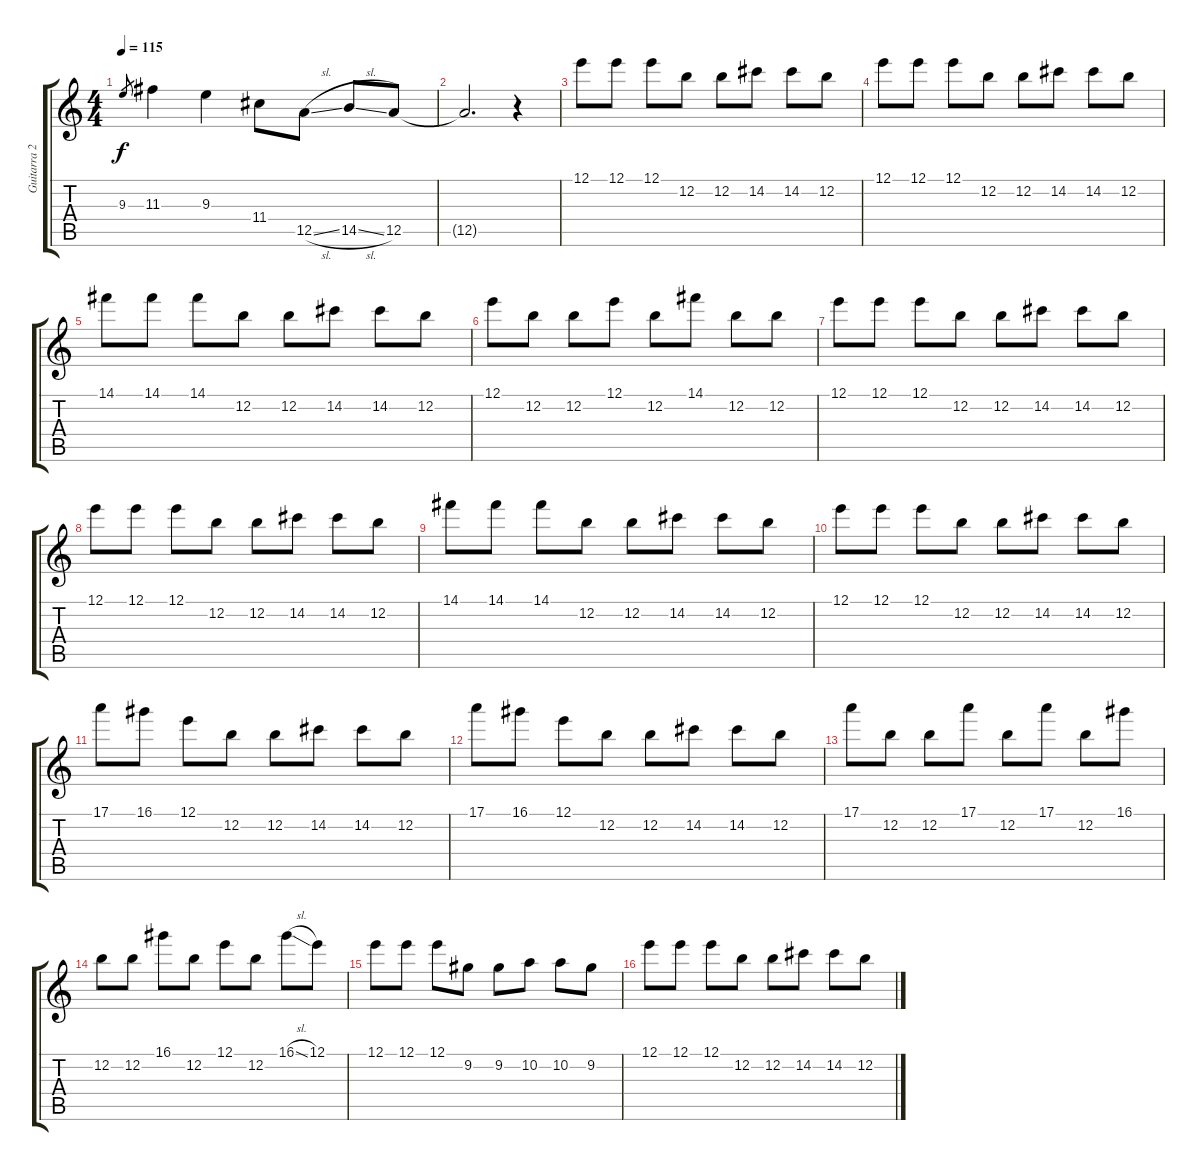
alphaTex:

\track ("Guitarra 2" "Guitarra 2") {instrument distortionguitar}
\staff {score tabs}
\tuning (E4 B3 G3 D3 A2 E2) {hide}
\ts (4 4)
\tempo 115
\clef g2
\ks c
9.3.8{gr dy f} 11.3.4 9.3.4 11.4.8 12.5{sl}.8 14.5{sl}.8 12.5.8 |
12.5{t}.2{d} r.4 |
12.1.8 12.1.8 12.1.8 12.2.8 12.2.8 14.2.8 14.2.8 12.2.8 |
12.1.8 12.1.8 12.1.8 12.2.8 12.2.8 14.2.8 14.2.8 12.2.8 |
14.1.8 14.1.8 14.1.8 12.2.8 12.2.8 14.2.8 14.2.8 12.2.8 |
12.1.8 12.2.8 12.2.8 12.1.8 12.2.8 14.1.8 12.2.8 12.2.8 |
12.1.8 12.1.8 12.1.8 12.2.8 12.2.8 14.2.8 14.2.8 12.2.8 |
12.1.8 12.1.8 12.1.8 12.2.8 12.2.8 14.2.8 14.2.8 12.2.8 |
14.1.8 14.1.8 14.1.8 12.2.8 12.2.8 14.2.8 14.2.8 12.2.8 |
12.1.8 12.1.8 12.1.8 12.2.8 12.2.8 14.2.8 14.2.8 12.2.8 |
17.1.8 16.1.8 12.1.8 12.2.8 12.2.8 14.2.8 14.2.8 12.2.8 |
17.1.8 16.1.8 12.1.8 12.2.8 12.2.8 14.2.8 14.2.8 12.2.8 |
17.1.8 12.2.8 12.2.8 17.1.8 12.2.8 17.1.8 12.2.8 16.1.8 |
12.2.8 12.2.8 16.1.8 12.2.8 12.1.8 12.2.8 16.1{sl}.8 12.1.8 |
12.1.8 12.1.8 12.1.8 9.2.8 9.2.8 10.2.8 10.2.8 9.2.8 |
12.1.8 12.1.8 12.1.8 12.2.8 12.2.8 14.2.8 14.2.8 12.2.8
